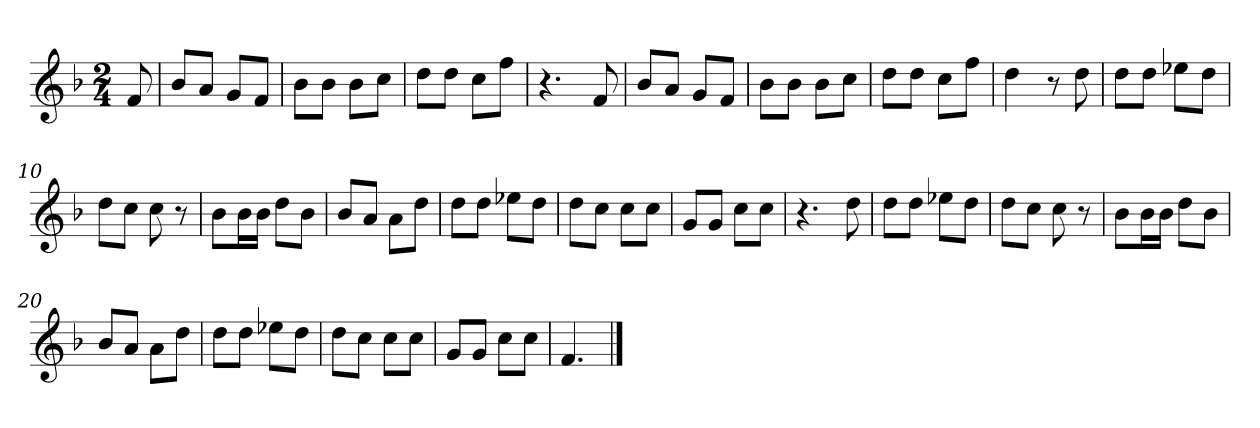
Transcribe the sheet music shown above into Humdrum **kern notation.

**kern
*part1
*staff1
*k[b-]
*M2/4
*MM120
=
8f
=1
8b-L
8aJ
8gL
8fJ
=2
8b-L
8b-J
8b-L
8ccJ
=3
8ddL
8ddJ
8ccL
8ffJ
=4
4.r
8f
=5
8b-L
8aJ
8gL
8fJ
=6
8b-L
8b-J
8b-L
8ccJ
=7
8ddL
8ddJ
8ccL
8ffJ
=8
4dd
8r
8dd
=9
8ddL
8ddJ
8ee-XL
8ddJ
=10
8ddL
8ccJ
8cc
8r
=11
8b-L
16b-L
16b-JJ
8ddL
8b-J
=12
8b-L
8aJ
8aL
8ddJ
=13
8ddL
8ddJ
8ee-XL
8ddJ
=14
8ddL
8ccJ
8ccL
8ccJ
=15
8gL
8gJ
8ccL
8ccJ
=16
4.r
8dd
=17
8ddL
8ddJ
8ee-XL
8ddJ
=18
8ddL
8ccJ
8cc
8r
=19
8b-L
16b-L
16b-JJ
8ddL
8b-J
=20
8b-L
8aJ
8aL
8ddJ
=21
8ddL
8ddJ
8ee-XL
8ddJ
=22
8ddL
8ccJ
8ccL
8ccJ
=23
8gL
8gJ
8ccL
8ccJ
=24
4.f
==
*-
